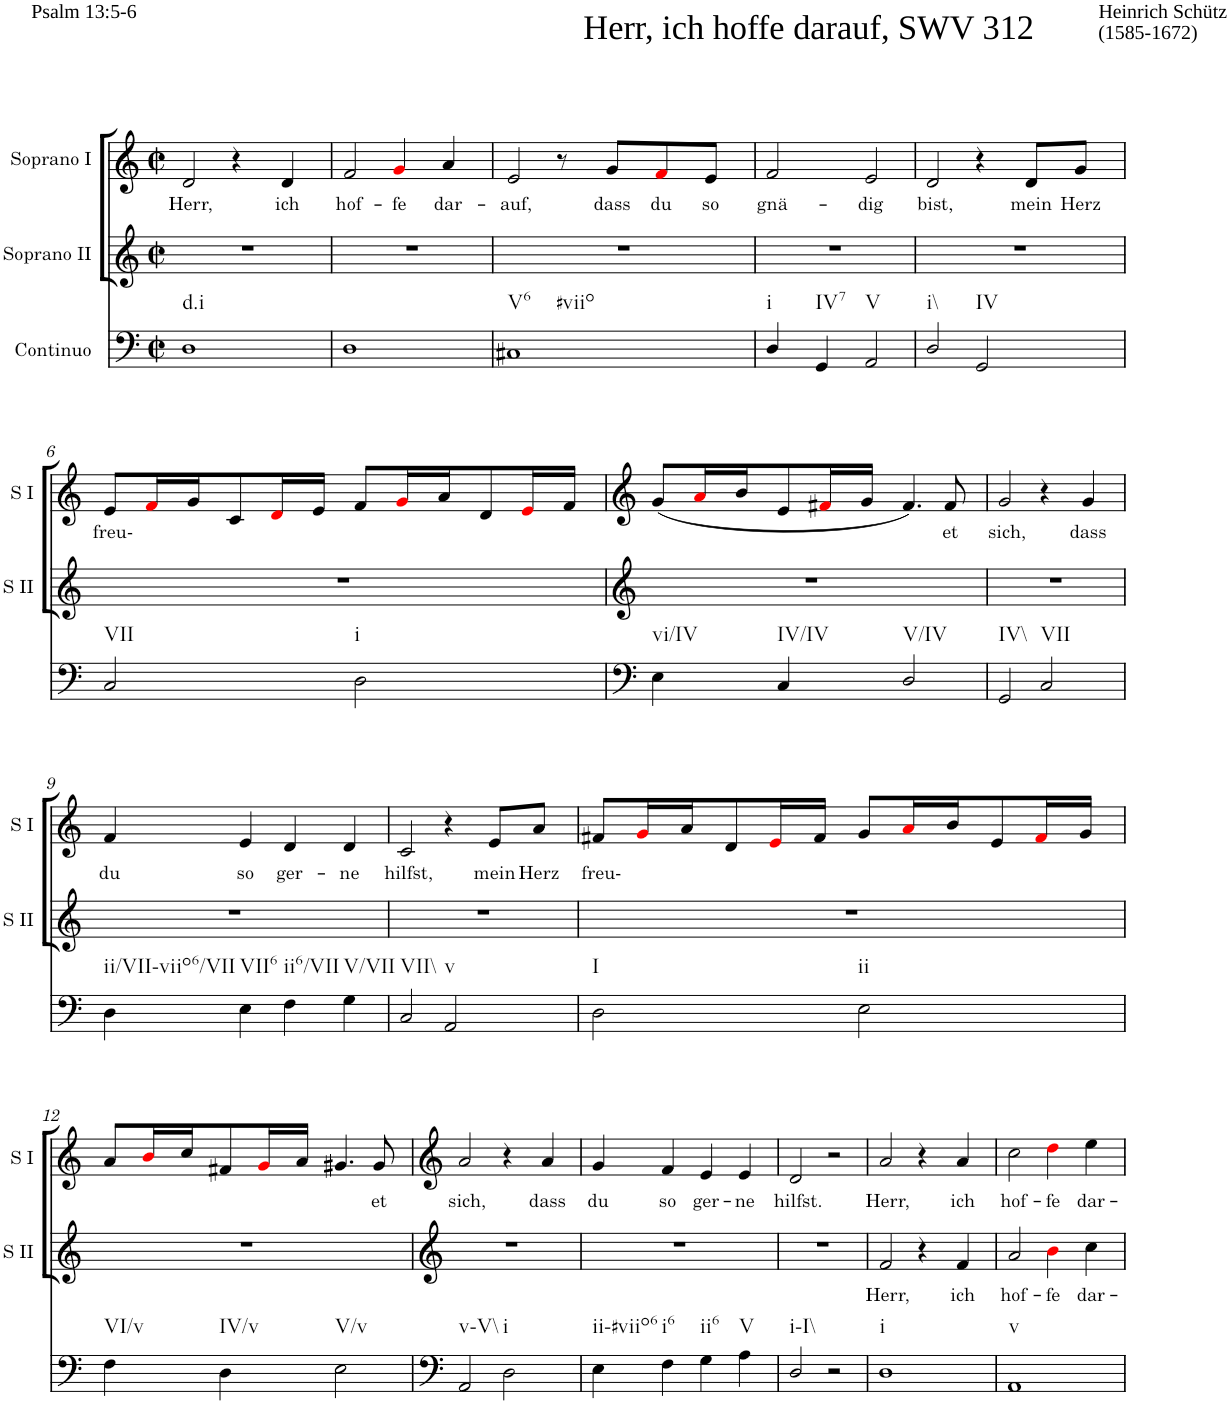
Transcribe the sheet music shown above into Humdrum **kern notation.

**kern	**kern	**text	**kern	**text
*part3	*part2	*part2	*part1	*part1
*staff3	*staff2	*staff2	*staff1	*staff1
*I"Continuo	*I"Soprano II	*	*I"Soprano I	*
*	*I'S II	*	*I'S I	*
*clefF4	*clefG2	*	*clefG2	*
*k[]	*k[]	*	*k[]	*
*M2/2	*M2/2	*	*M2/2	*
*met(c|)	*met(c|)	*	*met(c|)	*
=1	=1	=1	=1	=1
!	!	!	!LO:TX:a:t=Herr, ich hoffe darauf, SWV 312	!
!	!	!	!LO:TX:a:t=Heinrich Schütz	!
!	!	!	!LO:TX:a:t=(1585-1672)	!
!	!	!	!LO:TX:a:t=Psalm 13&colon;5-6	!
!LO:TX:b:t=d.i	!	!	!	!
!	!	!	!	!LO:LY:b
1D	1r	.	2d/	Herr,
.	.	.	4r	.
!	!	!	!	!LO:LY:b
.	.	.	4d/	ich
=2	=2	=2	=2	=2
!	!	!	!	!LO:LY:b
1D	1r	.	2f/	hof-
!	!	!	!	!LO:LY:b
.	.	.	4gi/	fe
!	!	!	!	!LO:LY:b
.	.	.	4a/	dar-
=3	=3	=3	=3	=3
!LO:TX:b:t=V6	!	!	!	!
!LO:TX:b:t=#viio	!	!	!	!
!	!	!	!	!LO:LY:b
1C#X	1r	.	2e/	auf,
.	.	.	8r	.
!	!	!	!	!LO:LY:b
.	.	.	8g/L	dass
!	!	!	!	!LO:LY:b
.	.	.	8fi/	du
!	!	!	!	!LO:LY:b
.	.	.	8e/J	so
=4	=4	=4	=4	=4
!LO:TX:b:t=i	!	!	!	!
!	!	!	!	!LO:LY:b
4D/	1r	.	2f/	gnä-
!LO:TX:b:t=IV7	!	!	!	!
4GG/	.	.	.	.
!LO:TX:b:t=V	!	!	!	!
!	!	!	!	!LO:LY:b
2AA/	.	.	2e/	dig
=5	=5	=5	=5	=5
!LO:TX:b:t=i\\	!	!	!	!
!	!	!	!	!LO:LY:b
2D/	1r	.	2d/	bist,
!LO:TX:b:t=IV	!	!	!	!
2GG/	.	.	4r	.
!	!	!	!	!LO:LY:b
.	.	.	8d/L	mein
!	!	!	!	!LO:LY:b
.	.	.	8g/J	Herz
!!LO:LB:g=z
=6	=6	=6	=6	=6
!LO:TX:b:t=VII	!	!	!	!
!	!	!	!	!LO:LY:b
2C/	1r	.	8e/L	freu-
.	.	.	16fi/L	.
.	.	.	16g/J	.
.	.	.	8c/	.
.	.	.	16di/L	.
.	.	.	16e/JJ	.
!LO:TX:b:t=i	!	!	!	!
2D\	.	.	8f/L	.
.	.	.	16gi/L	.
.	.	.	16a/J	.
.	.	.	8d/	.
.	.	.	16ei/L	.
.	.	.	16f/JJ	.
=7	=7	=7	=7	=7
!LO:TX:b:t=vi/IV	!	!	!	!
4E\	1r	.	(8g/L	.
.	.	.	16ai/L	.
.	.	.	16b/J	.
!LO:TX:b:t=IV/IV	!	!	!	!
4C/	.	.	8e/	.
.	.	.	16f#Xi/L	.
.	.	.	16g/JJ	.
!LO:TX:b:t=V/IV	!	!	!	!
2D/	.	.	4.f#/)	.
!	!	!	!	!LO:LY:b
.	.	.	8f#/	et
=8	=8	=8	=8	=8
!LO:TX:b:t=IV\\	!	!	!	!
!	!	!	!	!LO:LY:b
2GG/	1r	.	2g/	sich,
!LO:TX:b:t=VII	!	!	!	!
2C/	.	.	4r	.
!	!	!	!	!LO:LY:b
.	.	.	4g/	dass
!!LO:LB:g=z
=9	=9	=9	=9	=9
!LO:TX:b:t=ii/VII-viio6/VII	!	!	!	!
!	!	!	!	!LO:LY:b
4D\	1r	.	4f/	du
!LO:TX:b:t=VII6	!	!	!	!
!	!	!	!	!LO:LY:b
4E\	.	.	4e/	so
!LO:TX:b:t=ii6/VII	!	!	!	!
!	!	!	!	!LO:LY:b
4F\	.	.	4d/	ger-
!LO:TX:b:t=V/VII	!	!	!	!
!	!	!	!	!LO:LY:b
4G\	.	.	4d/	ne
=10	=10	=10	=10	=10
!LO:TX:b:t=VII\\	!	!	!	!
!	!	!	!	!LO:LY:b
2C/	1r	.	2c/	hilfst,
!LO:TX:b:t=v	!	!	!	!
2AA/	.	.	4r	.
!	!	!	!	!LO:LY:b
.	.	.	8e/L	mein
!	!	!	!	!LO:LY:b
.	.	.	8a/J	Herz
=11	=11	=11	=11	=11
!LO:TX:b:t=I	!	!	!	!
!	!	!	!	!LO:LY:b
2D\	1r	.	8f#X/L	freu-
.	.	.	16gi/L	.
.	.	.	16a/J	.
.	.	.	8d/	.
.	.	.	16ei/L	.
.	.	.	16f#/JJ	.
!LO:TX:b:t=ii	!	!	!	!
2E\	.	.	8g/L	.
.	.	.	16ai/L	.
.	.	.	16b/J	.
.	.	.	8e/	.
.	.	.	16f#i/L	.
.	.	.	16g/JJ	.
!!LO:LB:g=z
=12	=12	=12	=12	=12
!LO:TX:b:t=VI/v	!	!	!	!
4F\	1r	.	8a/L	.
.	.	.	16bi/L	.
.	.	.	16cc/J	.
!LO:TX:b:t=IV/v	!	!	!	!
4D\	.	.	8f#X/	.
.	.	.	16gi/L	.
.	.	.	16a/JJ	.
!LO:TX:b:t=V/v	!	!	!	!
2E\	.	.	4.g#X/	.
!	!	!	!	!LO:LY:b
.	.	.	8g#/	et
=13	=13	=13	=13	=13
!LO:TX:b:t=v\\-V\\	!	!	!	!
!	!	!	!	!LO:LY:b
2AA/	1r	.	2a/	sich,
!LO:TX:b:t=i	!	!	!	!
2D\	.	.	4r	.
!	!	!	!	!LO:LY:b
.	.	.	4a/	dass
=14	=14	=14	=14	=14
!LO:TX:b:t=ii-#viio6	!	!	!	!
!	!	!	!	!LO:LY:b
4E\	1r	.	4g/	du
!LO:TX:b:t=i6	!	!	!	!
!	!	!	!	!LO:LY:b
4F\	.	.	4f/	so
!LO:TX:b:t=ii6	!	!	!	!
!	!	!	!	!LO:LY:b
4G\	.	.	4e/	ger-
!LO:TX:b:t=V	!	!	!	!
!	!	!	!	!LO:LY:b
4A\	.	.	4e/	ne
=15	=15	=15	=15	=15
!LO:TX:b:t=i\\-I\\	!	!	!	!
!	!	!	!	!LO:LY:b
2D/	1r	.	2d/	hilfst.
2r	.	.	2r	.
=16	=16	=16	=16	=16
!LO:TX:b:t=i	!	!	!	!
!	!	!LO:LY:b	!	!LO:LY:b
1D	2f/	Herr,	2a/	Herr,
.	4r	.	4r	.
!	!	!LO:LY:b	!	!LO:LY:b
.	4f/	ich	4a/	ich
=17	=17	=17	=17	=17
!LO:TX:b:t=v	!	!	!	!
!	!	!LO:LY:b	!	!LO:LY:b
1AA	2a/	hof-	2cc\	hof-
!	!	!LO:LY:b	!	!LO:LY:b
.	4bi\	fe	4ddi\	fe
!	!	!LO:LY:b	!	!LO:LY:b
.	4cc\	dar-	4ee\	dar-
=	=	=	=	=
*-	*-	*-	*-	*-
